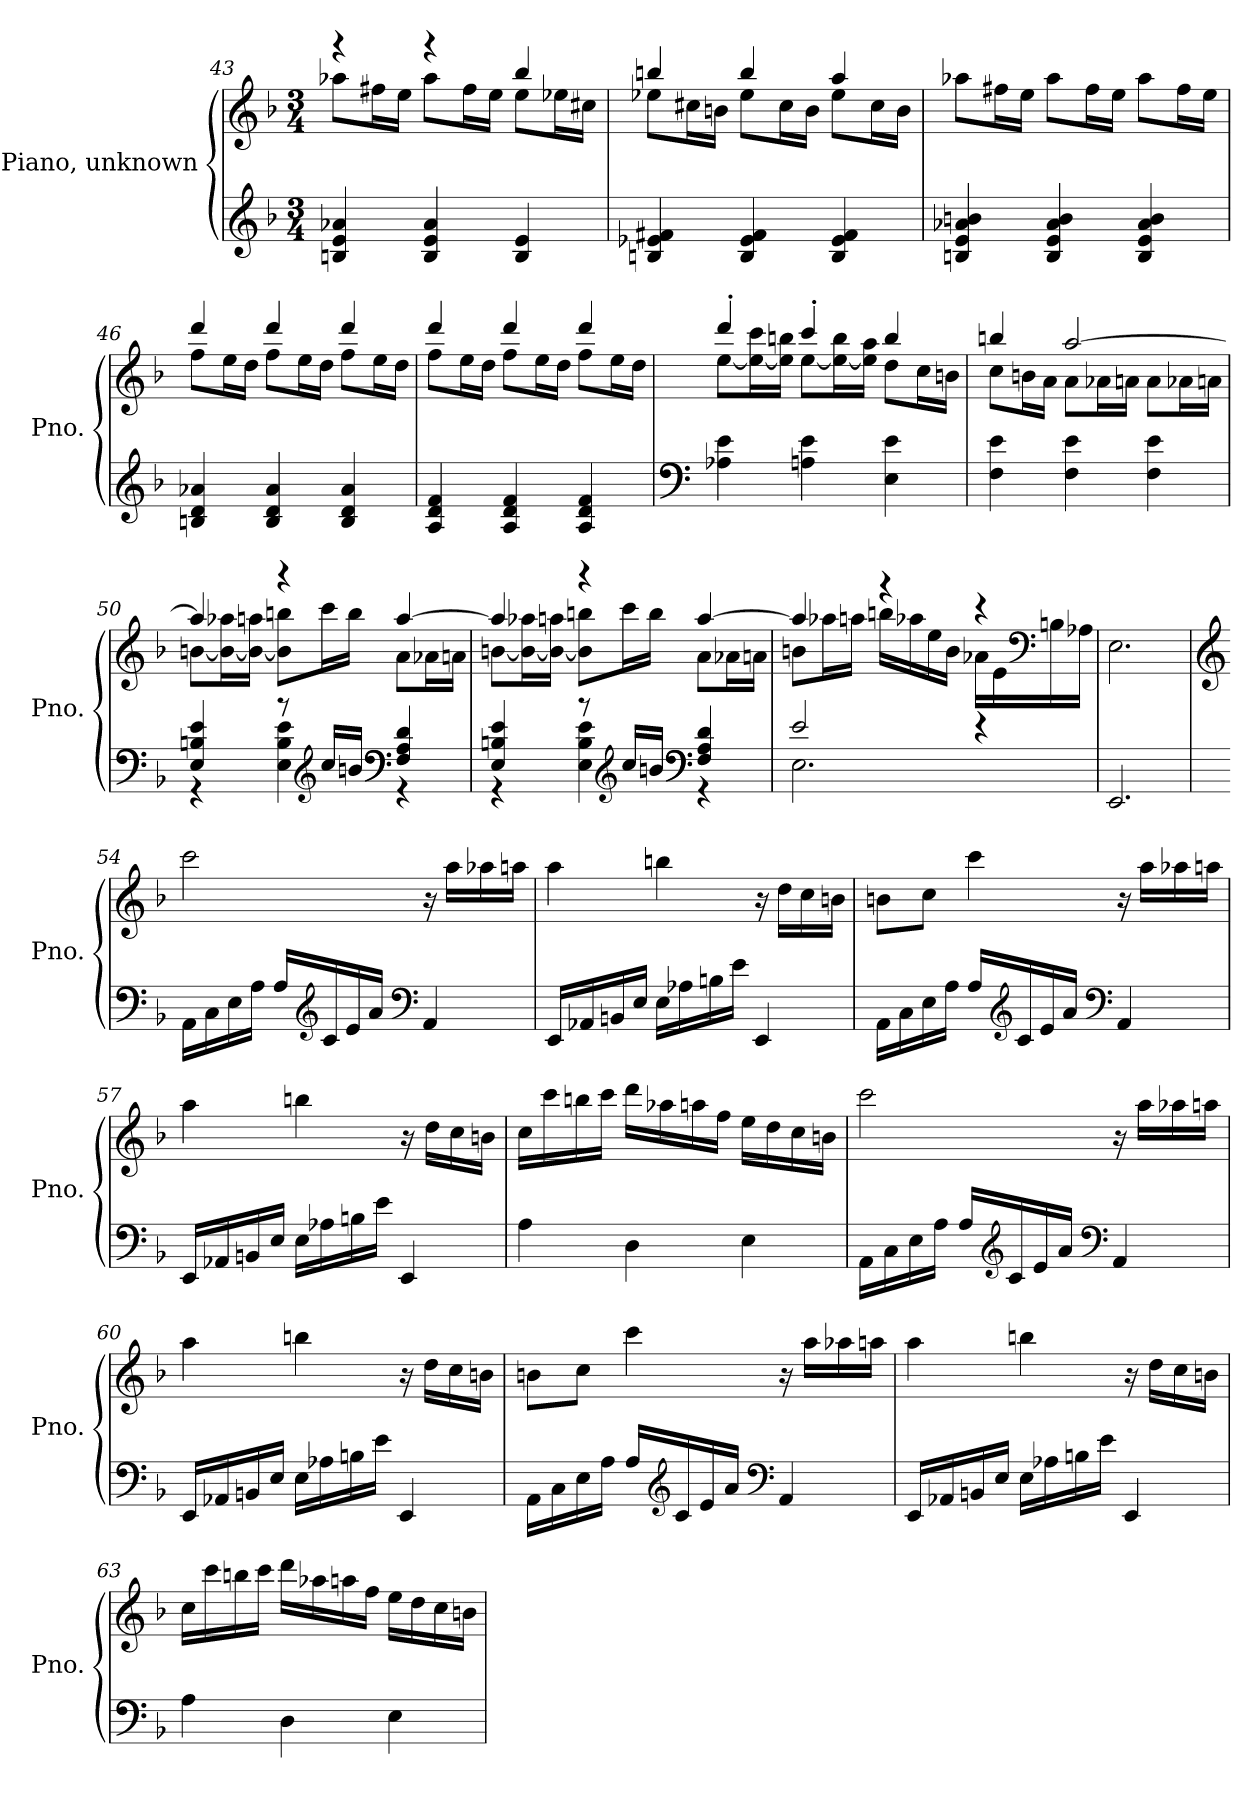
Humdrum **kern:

**kern	**kern
*part1	*part1
*staff2	*staff1
*I"Piano, unknown	*
*I'Pno.	*
*clefG2	*clefG2
*k[b-]	*k[b-]
*M3/4	*M3/4
=43	=43
*	*^
4Bn/ 4e/ 4a-X/	4r	8aa-X\L
.	.	16ff#X\L
.	.	16ee\JJ
4B/ 4e/ 4a-/	4r	8aa-\L
.	.	16ff#\L
.	.	16ee\JJ
4B/ 4e/	4bb-/	8ee\L
.	.	16ee-X\L
.	.	16cc#X\JJ
=44	=44	=44
4Bn/ 4e-X/ 4f#X/	4bbn/	8ee-X\L
.	.	16cc#X\L
.	.	16bn\JJ
4B/ 4e-/ 4f#/	4bb/	8ee-\L
.	.	16cc#\L
.	.	16b\JJ
4B/ 4e-/ 4f#/	4aa/	8ee-\L
.	.	16cc#\L
.	.	16b\JJ
*	*v	*v
!!LO:LB:g=z
=45	=45
4Bn/ 4e/ 4a-X/ 4bn/	8aa-X\L
.	16ff#X\L
.	16ee\JJ
4B/ 4e/ 4a-/ 4b/	8aa-\L
.	16ff#\L
.	16ee\JJ
4B/ 4e/ 4a-/ 4b/	8aa-\L
.	16ff#\L
.	16ee\JJ
=46	=46
*	*^
4Bn/ 4d/ 4a-X/	4ddd/	8ff\L
.	.	16ee\L
.	.	16dd\JJ
4B/ 4d/ 4a-/	4ddd/	8ff\L
.	.	16ee\L
.	.	16dd\JJ
4B/ 4d/ 4a-/	4ddd/	8ff\L
.	.	16ee\L
.	.	16dd\JJ
=47	=47	=47
4A/ 4d/ 4f/	4ddd/	8ff\L
.	.	16ee\L
.	.	16dd\JJ
4A/ 4d/ 4f/	4ddd/	8ff\L
.	.	16ee\L
.	.	16dd\JJ
4A/ 4d/ 4f/	4ddd/	8ff\L
.	.	16ee\L
.	.	16dd\JJ
!!LO:LB:g=z	!!
=48	=48	=48
*clefF4	*	*
4A-X\ 4e\	4ddd'/	[8ee\L
.	.	16ee\_ 16ccc\L
.	.	16ee\] 16bbn\JJ
4An\ 4e\	4ccc'/	[8ee\L
.	.	16ee\_ 16bb\L
.	.	16ee\] 16aa\JJ
4E\ 4e\	4bb/	8dd\L
.	.	16cc\L
.	.	16bn\JJ
=49	=49	=49
4F\ 4e\	4bbn/	8cc\L
.	.	16bn\L
.	.	16a\JJ
4F\ 4e\	[2aa/	8a\L
.	.	16a-X\L
.	.	16an\JJ
4F\ 4e\	.	8a\L
.	.	16a-X\L
.	.	16an\JJ
=50	=50	=50
*^	*	*
4E/ 4Bn/ 4e/	4r	4aa/]	[8bn\L
.	.	.	16b\_ 16aa-X\L
.	.	.	16b\_ 16aan\JJ
8r	4E\ 4B\ 4e\	4r	8b\] 8bbn\L
*clefG2	*	*	*
16cc/LL	.	.	16ccc\L
16bn/JJ	.	.	16bb\JJ
*clefF4	*	*	*
4F/ 4A/ 4d/	4r	[4aa/	8a\L
.	.	.	16a-X\L
.	.	.	16an\JJ
!!LO:PB:g=z	!!
=51	=51	=51	=51
4E/ 4Bn/ 4e/	4r	4aa/]	[8bn\L
.	.	.	16b\_ 16aa-X\L
.	.	.	16b\_ 16aan\JJ
8r	4E\ 4B\ 4e\	4r	8b\] 8bbn\L
*clefG2	*	*	*
16cc/LL	.	.	16ccc\L
16bn/JJ	.	.	16bb\JJ
*clefF4	*	*	*
4F/ 4A/ 4d/	4r	[4aa/	8a\L
.	.	.	16a-X\L
.	.	.	16an\JJ
=52	=52	=52	=52
2e/	2.E\	4aa/]	8bn\L
.	.	.	16aa-X\L
.	.	.	16aan\JJ
.	.	4r	16bbn\LL
.	.	.	16aa-X\
.	.	.	16ee\
.	.	.	16b\JJ
4r	.	4r	16a-X\LL
.	.	.	16e\
*	*	*clefF4	*
.	.	.	16Bn\
.	.	.	16A-X\JJ
*v	*v	*	*
*	*v	*v
=53	=53
2.EE/	2.E\
!!LO:LB:g=z
=54	=54
*	*clefG2
16AA\LL	2ccc\
16C\	.
16E\	.
16A\JJ	.
16A/LL	.
*clefG2	*
16c/	.
16e/	.
16a/JJ	.
*clefF4	*
4AA/	16r
.	16aa\LL
.	16aa-X\
.	16aan\JJ
=55	=55
16EE/LL	4aa\
16AA-X/	.
16BBn/	.
16E/JJ	.
16E\LL	4bbn\
16A-X\	.
16Bn\	.
16e\JJ	.
4EE/	16r
.	16dd\LL
.	16cc\
.	16bn\JJ
!!LO:LB:g=z
=56	=56
16AA\LL	8bn\L
16C\	.
16E\	8cc\J
16A\JJ	.
16A/LL	4ccc\
*clefG2	*
16c/	.
16e/	.
16a/JJ	.
*clefF4	*
4AA/	16r
.	16aa\LL
.	16aa-X\
.	16aan\JJ
=57	=57
16EE/LL	4aa\
16AA-X/	.
16BBn/	.
16E/JJ	.
16E\LL	4bbn\
16A-X\	.
16Bn\	.
16e\JJ	.
4EE/	16r
.	16dd\LL
.	16cc\
.	16bn\JJ
!!LO:LB:g=z
=58	=58
4A\	16cc\LL
.	16ccc\
.	16bbn\
.	16ccc\JJ
4D\	16ddd\LL
.	16aa-X\
.	16aan\
.	16ff\JJ
4E\	16ee\LL
.	16dd\
.	16cc\
.	16bn\JJ
=59	=59
16AA\LL	2ccc\
16C\	.
16E\	.
16A\JJ	.
16A/LL	.
*clefG2	*
16c/	.
16e/	.
16a/JJ	.
*clefF4	*
4AA/	16r
.	16aa\LL
.	16aa-X\
.	16aan\JJ
!!LO:LB:g=z
=60	=60
16EE/LL	4aa\
16AA-X/	.
16BBn/	.
16E/JJ	.
16E\LL	4bbn\
16A-X\	.
16Bn\	.
16e\JJ	.
4EE/	16r
.	16dd\LL
.	16cc\
.	16bn\JJ
=61	=61
16AA\LL	8bn\L
16C\	.
16E\	8cc\J
16A\JJ	.
16A/LL	4ccc\
*clefG2	*
16c/	.
16e/	.
16a/JJ	.
*clefF4	*
4AA/	16r
.	16aa\LL
.	16aa-X\
.	16aan\JJ
!!LO:LB:g=z
=62	=62
16EE/LL	4aa\
16AA-X/	.
16BBn/	.
16E/JJ	.
16E\LL	4bbn\
16A-X\	.
16Bn\	.
16e\JJ	.
4EE/	16r
.	16dd\LL
.	16cc\
.	16bn\JJ
=63	=63
4A\	16cc\LL
.	16ccc\
.	16bbn\
.	16ccc\JJ
4D\	16ddd\LL
.	16aa-X\
.	16aan\
.	16ff\JJ
4E\	16ee\LL
.	16dd\
.	16cc\
.	16bn\JJ
=	=
*-	*-
